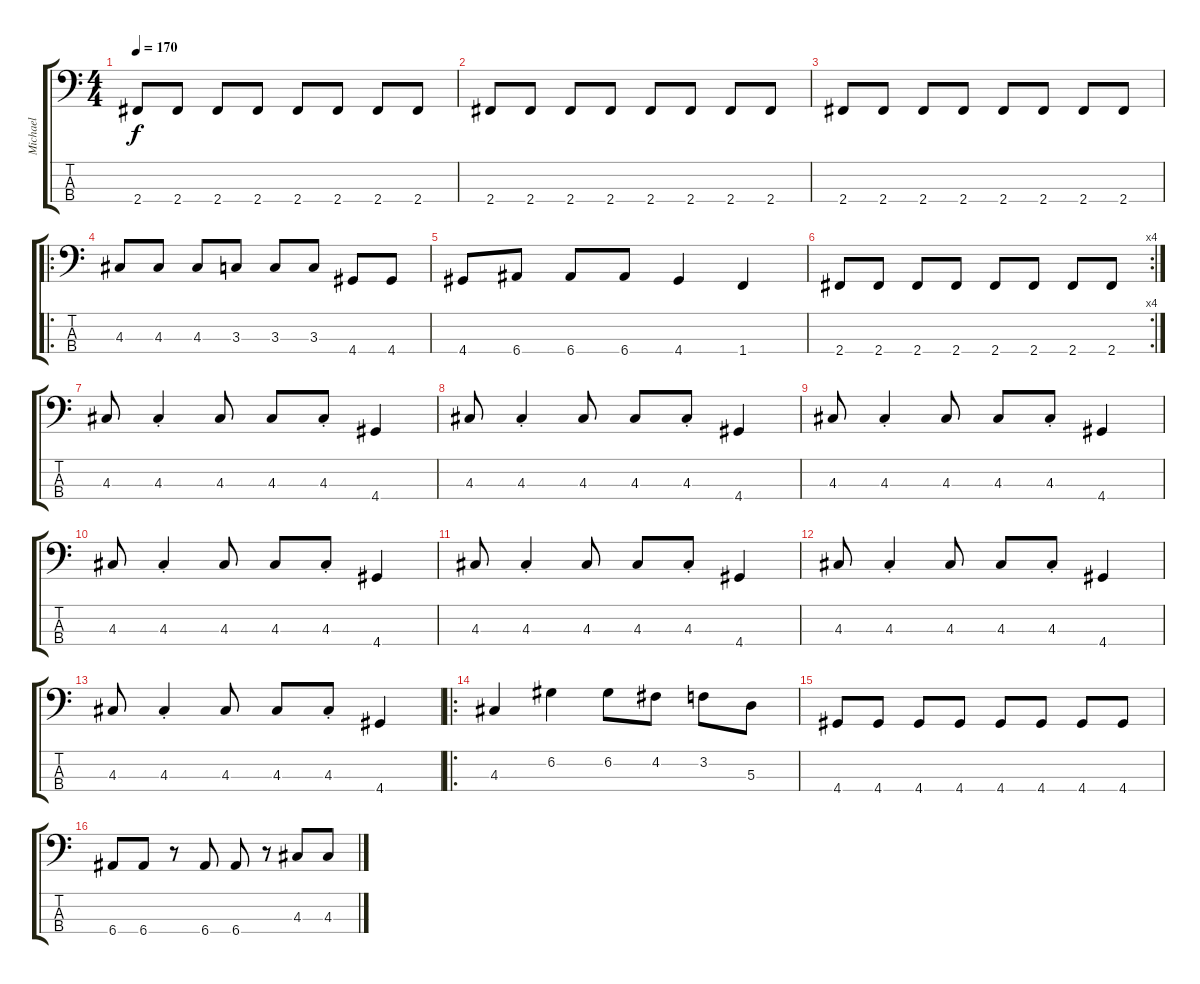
\track ("Michael" "Michael") {instrument electricbassfinger}
\staff {score tabs}
\tuning (G2 D2 A1 E1) {hide}
\ts (4 4)
\tempo 170
\clef f4
\ks c
2.4.8{dy f} 2.4.8 2.4.8 2.4.8 2.4.8 2.4.8 2.4.8 2.4.8 |
2.4.8 2.4.8 2.4.8 2.4.8 2.4.8 2.4.8 2.4.8 2.4.8 |
2.4.8 2.4.8 2.4.8 2.4.8 2.4.8 2.4.8 2.4.8 2.4.8 |
\ro
4.3.8 4.3.8 4.3.8 3.3.8 3.3.8 3.3.8 4.4.8 4.4.8 |
4.4.8 6.4.8 6.4.8 6.4.8 4.4.4 1.4.4 |
\rc 4
2.4.8 2.4.8 2.4.8 2.4.8 2.4.8 2.4.8 2.4.8 2.4.8 |
4.3.8 4.3{st}.4 4.3.8 4.3.8 4.3{st}.8 4.4.4 |
4.3.8 4.3{st}.4 4.3.8 4.3.8 4.3{st}.8 4.4.4 |
4.3.8 4.3{st}.4 4.3.8 4.3.8 4.3{st}.8 4.4.4 |
4.3.8 4.3{st}.4 4.3.8 4.3.8 4.3{st}.8 4.4.4 |
4.3.8 4.3{st}.4 4.3.8 4.3.8 4.3{st}.8 4.4.4 |
4.3.8 4.3{st}.4 4.3.8 4.3.8 4.3{st}.8 4.4.4 |
4.3.8 4.3{st}.4 4.3.8 4.3.8 4.3{st}.8 4.4.4 |
\ro
4.3.4 6.2.4 6.2.8 4.2.8 3.2.8 5.3.8 |
4.4.8 4.4.8 4.4.8 4.4.8 4.4.8 4.4.8 4.4.8 4.4.8 |
6.4.8 6.4.8 r.8 6.4.8 6.4.8 r.8 4.3.8 4.3.8
